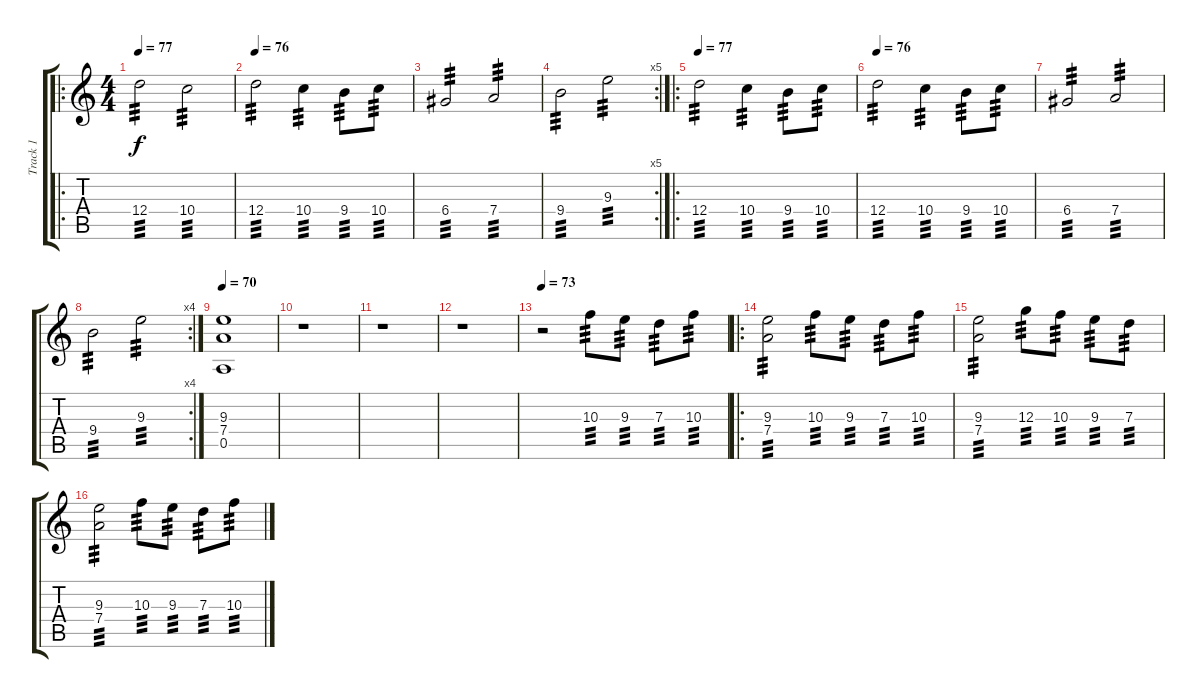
\track ("Track 1" "Track 1") {instrument distortionguitar}
\staff {score tabs}
\tuning (E4 B3 G3 D3 A2 E2) {hide}
\ro
\ts (4 4)
\tempo 77
\clef g2
\ks c
12.4.2{tp 3 dy f} 10.4.2{tp 3} |
\tempo 76
12.4.2{tp 3} 10.4.4{tp 3} 9.4.8{tp 3} 10.4.8{tp 3} |
6.4.2{tp 3} 7.4.2{tp 3} |
\rc 5
9.4.2{tp 3} 9.3.2{tp 3} |
\ro
\tempo 77
12.4.2{tp 3} 10.4.4{tp 3} 9.4.8{tp 3} 10.4.8{tp 3} |
\tempo 76
12.4.2{tp 3} 10.4.4{tp 3} 9.4.8{tp 3} 10.4.8{tp 3} |
6.4.2{tp 3} 7.4.2{tp 3} |
\rc 4
9.4.2{tp 3} 9.3.2{tp 3} |
\tempo 70
(9.3 7.4 0.5).1 |
r.1 |
r.1 |
r.1 |
\tempo 73
r.2 10.3.8{tp 3} 9.3.8{tp 3} 7.3.8{tp 3} 10.3.8{tp 3} |
\ro
(9.3 7.4).2{tp 3} 10.3.8{tp 3} 9.3.8{tp 3} 7.3.8{tp 3} 10.3.8{tp 3} |
(9.3 7.4).2{tp 3} 12.3.8{tp 3} 10.3.8{tp 3} 9.3.8{tp 3} 7.3.8{tp 3} |
(9.3 7.4).2{tp 3} 10.3.8{tp 3} 9.3.8{tp 3} 7.3.8{tp 3} 10.3.8{tp 3}
